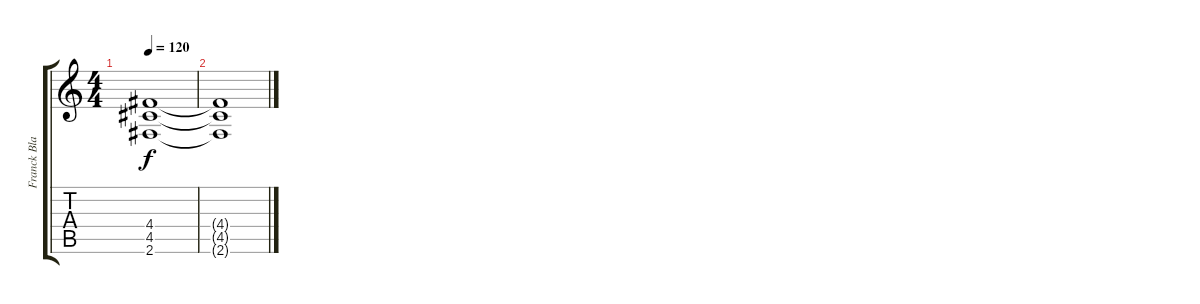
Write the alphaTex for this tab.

\track ("Franck Black" "Franck Bla") {instrument acousticguitarsteel}
\staff {score tabs}
\tuning (E4 B3 G3 D3 A2 E2) {hide}
\ts (4 4)
\tempo 120
\clef g2
\ks c
(4.4{t} 4.5{t} 2.6{t}).1{dy f} |
(4.4{t} 4.5{t} 2.6{t}).1
